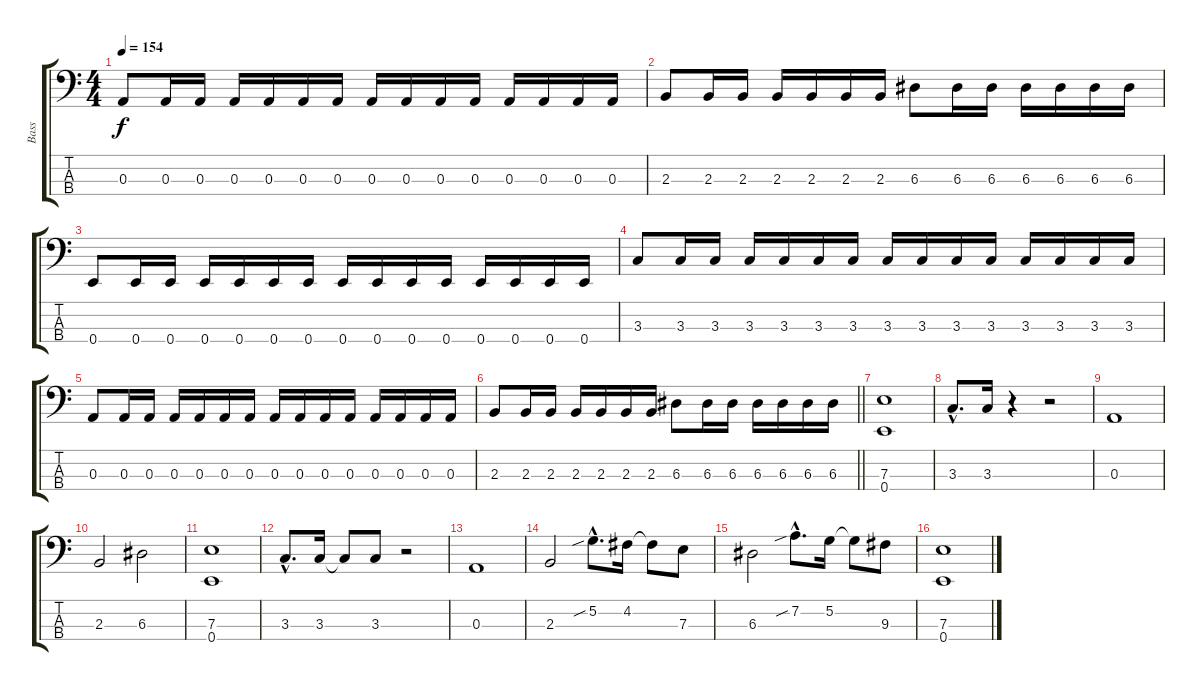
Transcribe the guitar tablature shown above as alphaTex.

\track ("Bass" "Bass") {instrument electricbasspick}
\staff {score tabs}
\tuning (G2 D2 A1 E1) {hide}
\ts (4 4)
\tempo 154
\clef f4
\ks c
0.3.8{dy f} 0.3.16 0.3.16 0.3.16 0.3.16 0.3.16 0.3.16 0.3.16 0.3.16 0.3.16 0.3.16 0.3.16 0.3.16 0.3.16 0.3.16 |
2.3.8 2.3.16 2.3.16 2.3.16 2.3.16 2.3.16 2.3.16 6.3.8 6.3.16 6.3.16 6.3.16 6.3.16 6.3.16 6.3.16 |
0.4.8 0.4.16 0.4.16 0.4.16 0.4.16 0.4.16 0.4.16 0.4.16 0.4.16 0.4.16 0.4.16 0.4.16 0.4.16 0.4.16 0.4.16 |
3.3.8 3.3.16 3.3.16 3.3.16 3.3.16 3.3.16 3.3.16 3.3.16 3.3.16 3.3.16 3.3.16 3.3.16 3.3.16 3.3.16 3.3.16 |
0.3.8 0.3.16 0.3.16 0.3.16 0.3.16 0.3.16 0.3.16 0.3.16 0.3.16 0.3.16 0.3.16 0.3.16 0.3.16 0.3.16 0.3.16 |
\barLineRight lightlight
2.3.8 2.3.16 2.3.16 2.3.16 2.3.16 2.3.16 2.3.16 6.3.8 6.3.16 6.3.16 6.3.16 6.3.16 6.3.16 6.3.16 |
(7.3 0.4).1 |
3.3{hac}.8{d} 3.3.16 r.4 r.2 |
0.3.1 |
2.3.2 6.3.2 |
(7.3 0.4).1 |
3.3{hac}.8{d} 3.3.16 3.3{t}.8 3.3.8 r.2 |
0.3.1 |
2.3.2 5.2{sib hac}.8{d} 4.2.16 4.2{t}.8 7.3.8 |
6.3.2 7.2{sib hac}.8{d} 5.2.16 5.2{t}.8 9.3.8 |
(7.3 0.4).1
